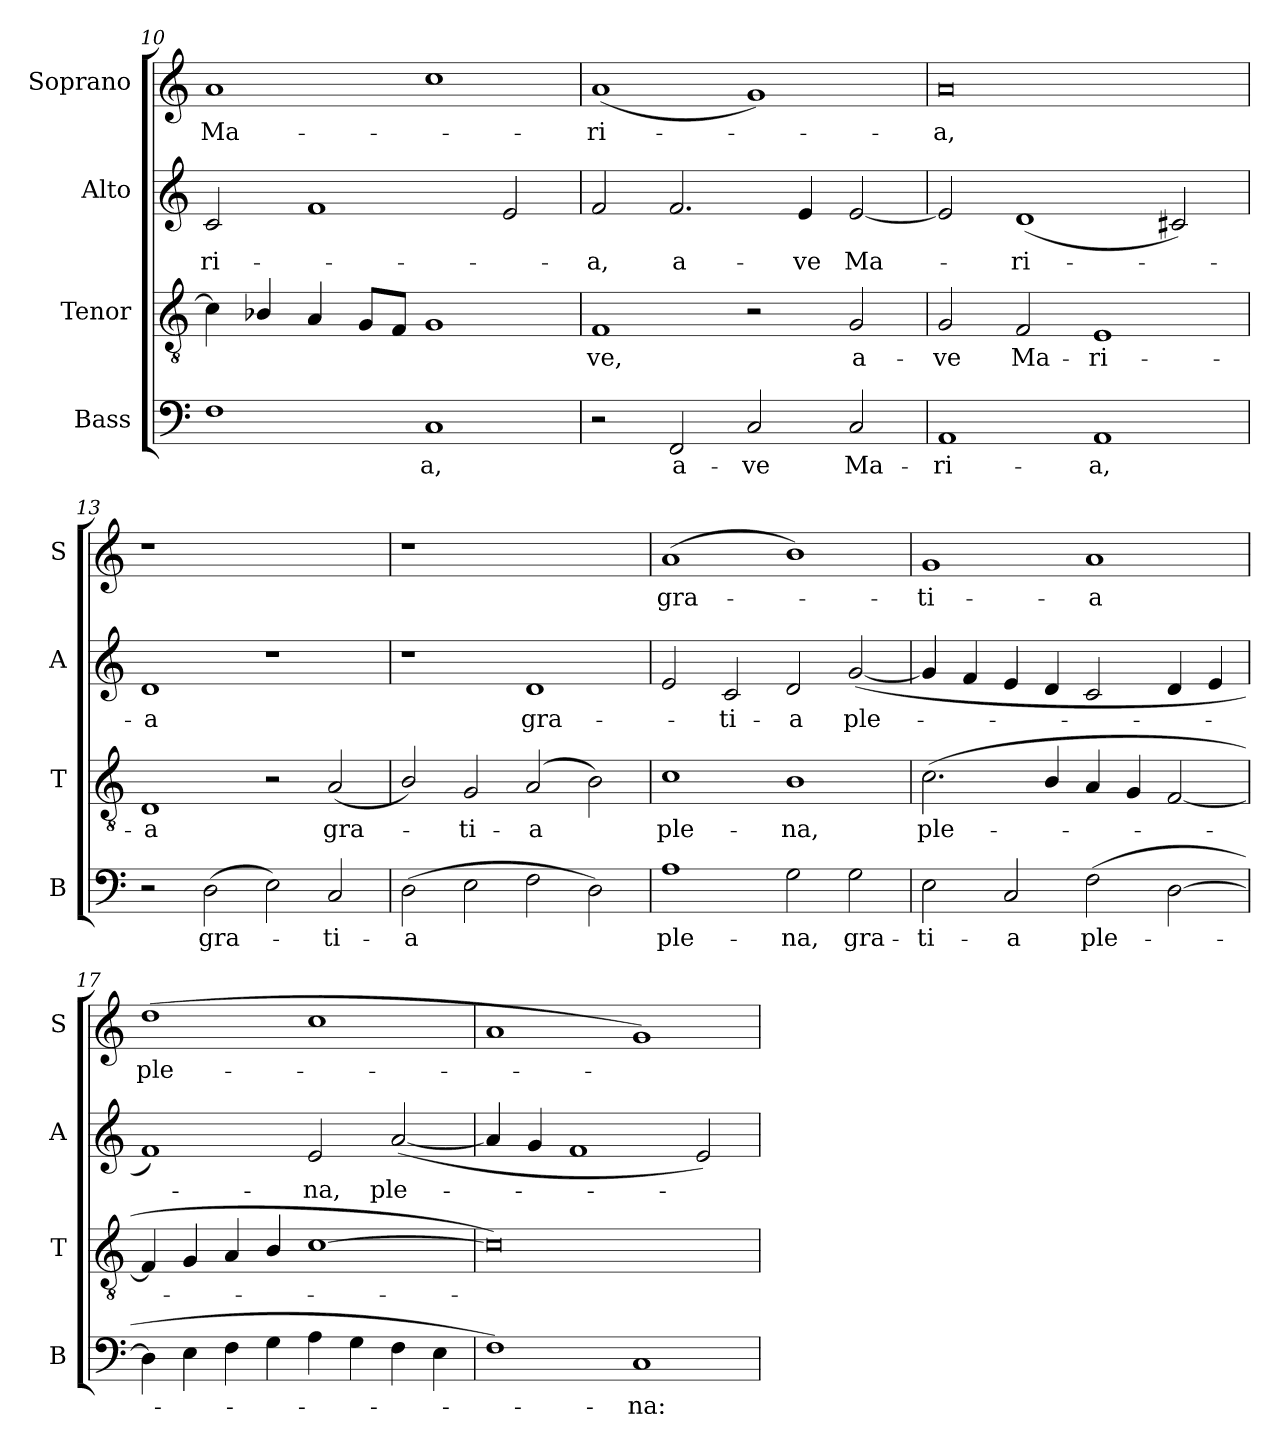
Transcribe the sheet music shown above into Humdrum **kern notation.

**kern	**text	**kern	**text	**kern	**text	**kern	**text
*part4	*part4	*part3	*part3	*part2	*part2	*part1	*part1
*staff4	*staff4	*staff3	*staff3	*staff2	*staff2	*staff1	*staff1
*I"Bass	*	*I"Tenor	*	*I"Alto	*	*I"Soprano	*
*I'B	*	*I'T	*	*I'A	*	*I'S	*
*clefF4	*	*clefGv2	*	*clefG2	*	*clefG2	*
*k[]	*	*k[]	*	*k[]	*	*k[]	*
=10	=10	=10	=10	=10	=10	=10	=10
!	!	!	!	!	!LO:LY:b	!	!LO:LY:b
1F	.	4c\]	.	2c/	-ri-	1a	Ma-
.	.	4B-X/	.	.	.	.	.
.	.	4A/	.	1f	.	.	.
.	.	8G/L	.	.	.	.	.
.	.	8F/J	.	.	.	.	.
!	!LO:LY:b	!	!	!	!	!	!
1C	a,	1G	.	.	.	1cc	.
.	.	.	.	2e/	.	.	.
=11	=11	=11	=11	=11	=11	=11	=11
!	!	!	!LO:LY:b	!	!LO:LY:b	!	!LO:LY:b
2r	.	1F	ve,	2f/	a,	(<1a	ri-
!	!LO:LY:b	!	!	!	!LO:LY:b	!	!
2FF/	a-	.	.	2.f/	a-	.	.
!	!LO:LY:b	!	!	!	!	!	!
2C/	-ve	2r	.	.	.	1g)	.
!	!	!	!	!	!LO:LY:b	!	!
.	.	.	.	4e/	-ve	.	.
!	!LO:LY:b	!	!LO:LY:b	!	!LO:LY:b	!	!
2C/	Ma-	2G/	a-	[2e/	Ma-	.	.
=12	=12	=12	=12	=12	=12	=12	=12
!	!LO:LY:b	!	!LO:LY:b	!	!	!	!LO:LY:b
1AA	-ri-	2G/	-ve	2e/]	.	0a	a,
!	!	!	!LO:LY:b	!	!LO:LY:b	!	!
.	.	2F/	Ma-	(<1d	ri-	.	.
!	!LO:LY:b	!	!LO:LY:b	!	!	!	!
1AA	-a,	1E	-ri-	.	.	.	.
.	.	.	.	2c#X/)	.	.	.
!!LO:LB:g=z
=13	=13	=13	=13	=13	=13	=13	=13
!	!	!	!LO:LY:b	!	!LO:LY:b	!	!
2r	.	1D	-a	1d	a	1r	.
!	!LO:LY:b	!	!	!	!	!	!
(>2D\	gra-	.	.	.	.	.	.
2E\)	.	2r	.	1r	.	1ryy	.
!	!LO:LY:b	!	!LO:LY:b	!	!	!	!
2C/	ti-	(<2A/	gra-	.	.	.	.
=14	=14	=14	=14	=14	=14	=14	=14
!	!LO:LY:b	!	!	!	!	!	!
(>2D\	-a	2B/)	.	1r	.	1r	.
!	!	!	!LO:LY:b	!	!	!	!
2E\	.	2G/	ti-	.	.	.	.
!	!	!	!LO:LY:b	!	!LO:LY:b	!	!
2F\	.	(<2A/	-a	1d	gra-	1ryy	.
2D\)	.	2B\)	.	.	.	.	.
=15	=15	=15	=15	=15	=15	=15	=15
!	!LO:LY:b	!	!LO:LY:b	!	!	!	!LO:LY:b
1A	ple-	1c	ple-	2e/	.	(<1a	gra-
!	!	!	!	!	!LO:LY:b	!	!
.	.	.	.	2c/	-ti-	.	.
!	!LO:LY:b	!	!LO:LY:b	!	!LO:LY:b	!	!
2G\	-na,	1B	-na,	2d/	-a	1b)	.
!	!LO:LY:b	!	!	!	!LO:LY:b	!	!
2G\	gra-	.	.	(<[2g/	ple-	.	.
=16	=16	=16	=16	=16	=16	=16	=16
!	!LO:LY:b	!	!LO:LY:b	!	!	!	!LO:LY:b
2E\	-ti-	(<2.c\	ple-	4g/]	.	1g	ti-
.	.	.	.	4f/	.	.	.
!	!LO:LY:b	!	!	!	!	!	!
2C/	-a	.	.	4e/	.	.	.
.	.	4B/	.	4d/	.	.	.
!	!LO:LY:b	!	!	!	!	!	!LO:LY:b
(>2F\	ple-	4A/	.	2c/	.	1a	-a
.	.	4G/	.	.	.	.	.
[2D\	.	[2F/	.	4d/	.	.	.
.	.	.	.	4e/	.	.	.
=17	=17	=17	=17	=17	=17	=17	=17
!	!	!	!	!	!	!	!LO:LY:b
4D\]	.	4F/]	.	1f)	.	(<1dd	ple-
4E\	.	4G/	.	.	.	.	.
4F\	.	4A/	.	.	.	.	.
4G\	.	4B/	.	.	.	.	.
!	!	!	!	!	!LO:LY:b	!	!
4A\	.	[1c	.	2e/	na,	1cc	.
4G\	.	.	.	.	.	.	.
!	!	!	!	!	!LO:LY:b	!	!
4F\	.	.	.	(<[2a/	ple-	.	.
4E\	.	.	.	.	.	.	.
=18	=18	=18	=18	=18	=18	=18	=18
1F)	.	0c])	.	4a/]	.	1a	.
.	.	.	.	4g/	.	.	.
.	.	.	.	1f	.	.	.
!	!LO:LY:b	!	!	!	!	!	!
1C	na:	.	.	.	.	1g)	.
.	.	.	.	2e/)	.	.	.
=	=	=	=	=	=	=	=
*-	*-	*-	*-	*-	*-	*-	*-
